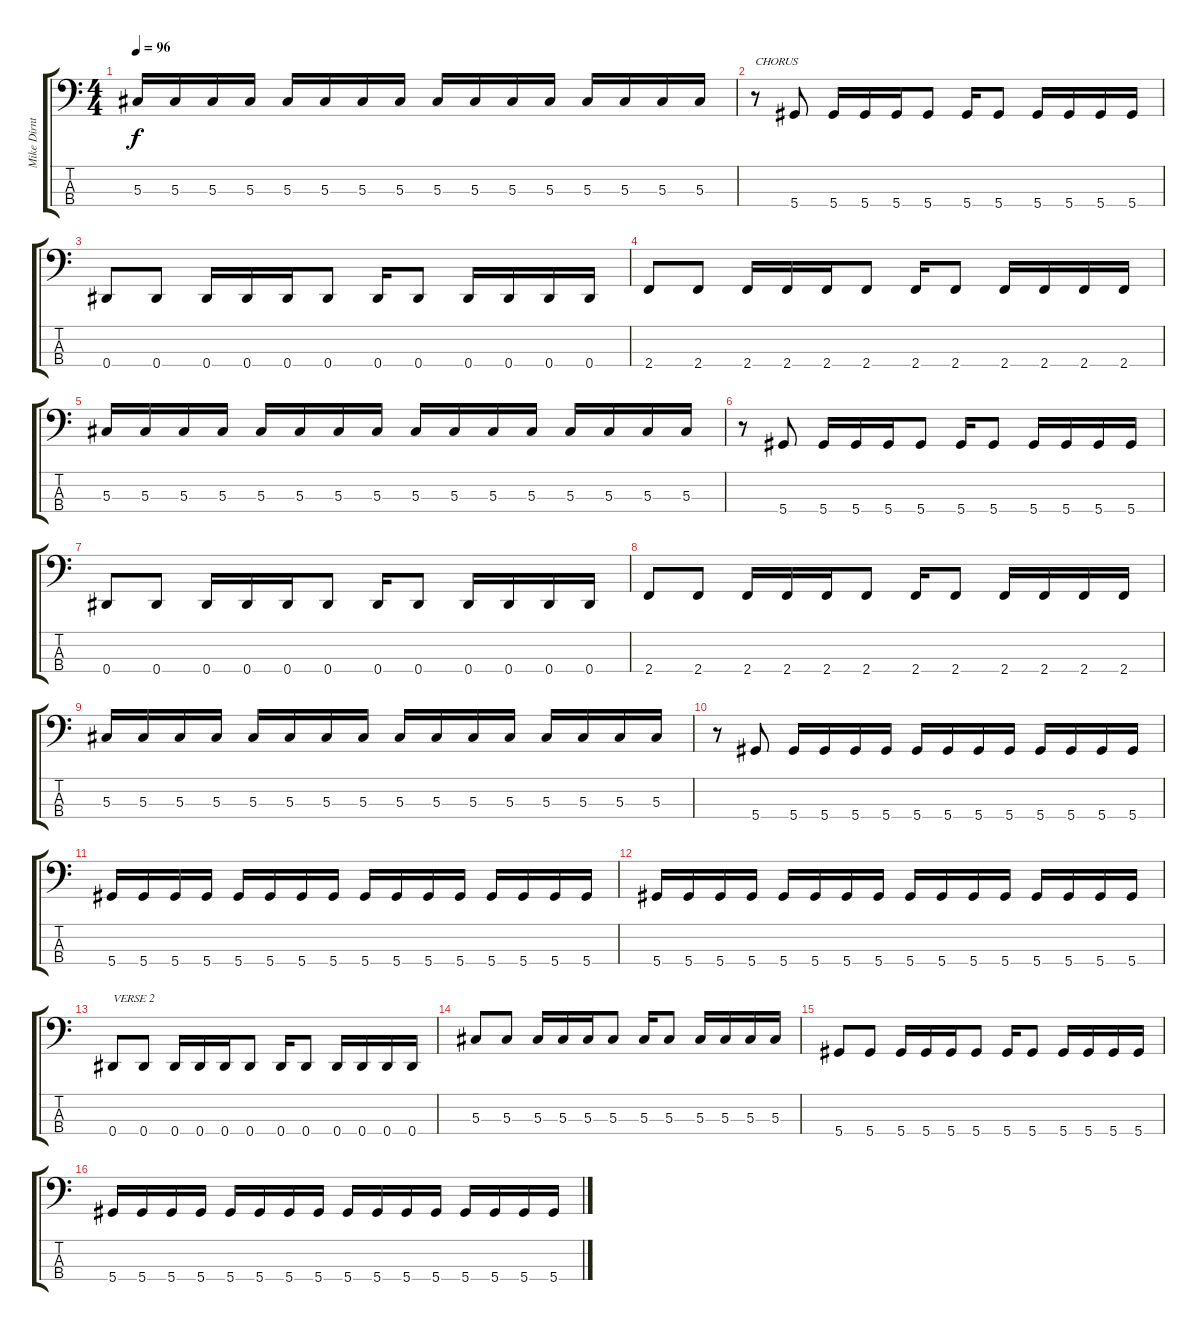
\track ("Mike Dirnt (Bass)" "Mike Dirnt") {instrument electricbasspick}
\staff {score tabs}
\tuning (Gb2 Db2 Ab1 Eb1) {hide}
\ts (4 4)
\tempo 96
\clef f4
\ks c
5.3.16{dy f} 5.3.16 5.3.16 5.3.16 5.3.16 5.3.16 5.3.16 5.3.16 5.3.16 5.3.16 5.3.16 5.3.16 5.3.16 5.3.16 5.3.16 5.3.16 |
r.8{txt "CHORUS"} 5.4.8 5.4.16 5.4.16 5.4.16 5.4.8 5.4.16 5.4.8 5.4.16 5.4.16 5.4.16 5.4.16 |
0.4.8 0.4.8 0.4.16 0.4.16 0.4.16 0.4.8 0.4.16 0.4.8 0.4.16 0.4.16 0.4.16 0.4.16 |
2.4.8 2.4.8 2.4.16 2.4.16 2.4.16 2.4.8 2.4.16 2.4.8 2.4.16 2.4.16 2.4.16 2.4.16 |
5.3.16 5.3.16 5.3.16 5.3.16 5.3.16 5.3.16 5.3.16 5.3.16 5.3.16 5.3.16 5.3.16 5.3.16 5.3.16 5.3.16 5.3.16 5.3.16 |
r.8 5.4.8 5.4.16 5.4.16 5.4.16 5.4.8 5.4.16 5.4.8 5.4.16 5.4.16 5.4.16 5.4.16 |
0.4.8 0.4.8 0.4.16 0.4.16 0.4.16 0.4.8 0.4.16 0.4.8 0.4.16 0.4.16 0.4.16 0.4.16 |
2.4.8 2.4.8 2.4.16 2.4.16 2.4.16 2.4.8 2.4.16 2.4.8 2.4.16 2.4.16 2.4.16 2.4.16 |
5.3.16 5.3.16 5.3.16 5.3.16 5.3.16 5.3.16 5.3.16 5.3.16 5.3.16 5.3.16 5.3.16 5.3.16 5.3.16 5.3.16 5.3.16 5.3.16 |
r.8 5.4.8 5.4.16 5.4.16 5.4.16 5.4.16 5.4.16 5.4.16 5.4.16 5.4.16 5.4.16 5.4.16 5.4.16 5.4.16 |
5.4.16 5.4.16 5.4.16 5.4.16 5.4.16 5.4.16 5.4.16 5.4.16 5.4.16 5.4.16 5.4.16 5.4.16 5.4.16 5.4.16 5.4.16 5.4.16 |
5.4.16 5.4.16 5.4.16 5.4.16 5.4.16 5.4.16 5.4.16 5.4.16 5.4.16 5.4.16 5.4.16 5.4.16 5.4.16 5.4.16 5.4.16 5.4.16 |
0.4.8{txt "VERSE 2"} 0.4.8 0.4.16 0.4.16 0.4.16 0.4.8 0.4.16 0.4.8 0.4.16 0.4.16 0.4.16 0.4.16 |
5.3.8 5.3.8 5.3.16 5.3.16 5.3.16 5.3.8 5.3.16 5.3.8 5.3.16 5.3.16 5.3.16 5.3.16 |
5.4.8 5.4.8 5.4.16 5.4.16 5.4.16 5.4.8 5.4.16 5.4.8 5.4.16 5.4.16 5.4.16 5.4.16 |
5.4.16 5.4.16 5.4.16 5.4.16 5.4.16 5.4.16 5.4.16 5.4.16 5.4.16 5.4.16 5.4.16 5.4.16 5.4.16 5.4.16 5.4.16 5.4.16
